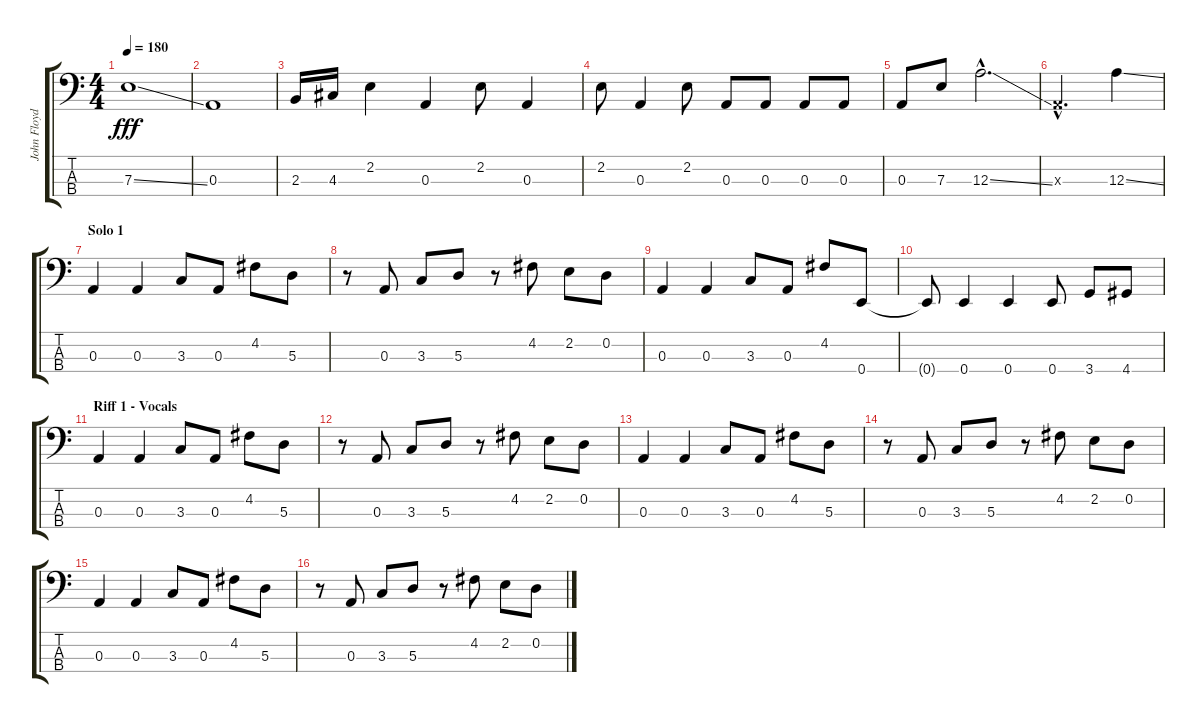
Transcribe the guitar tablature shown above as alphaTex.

\track ("John Floyd" "John Floyd") {instrument acousticguitarsteel}
\staff {score tabs}
\tuning (G2 D2 A1 E1) {hide}
\ts (4 4)
\tempo 180
\clef f4
\ks c
7.3{ss}.1{dy fff} |
0.3.1 |
2.3.16 4.3.16 2.2.4 0.3.4 2.2.8 0.3.4 |
2.2.8 0.3.4 2.2.8 0.3.8 0.3.8 0.3.8 0.3.8 |
0.3.8 7.3.8 12.3{ss hac}.2{d} |
0.3{hac x}.2{d} 12.3{ss}.4 |
\section ("" "Solo 1")
0.3.4 0.3.4 3.3.8 0.3.8 4.2.8 5.3.8 |
r.8 0.3.8 3.3.8 5.3.8 r.8 4.2.8 2.2.8 0.2.8 |
0.3.4 0.3.4 3.3.8 0.3.8 4.2.8 0.4.8 |
0.4{t}.8 0.4.4 0.4.4 0.4.8 3.4.8 4.4.8 |
\section ("" "Riff 1 - Vocals")
0.3.4 0.3.4 3.3.8 0.3.8 4.2.8 5.3.8 |
r.8 0.3.8 3.3.8 5.3.8 r.8 4.2.8 2.2.8 0.2.8 |
0.3.4 0.3.4 3.3.8 0.3.8 4.2.8 5.3.8 |
r.8 0.3.8 3.3.8 5.3.8 r.8 4.2.8 2.2.8 0.2.8 |
0.3.4 0.3.4 3.3.8 0.3.8 4.2.8 5.3.8 |
r.8 0.3.8 3.3.8 5.3.8 r.8 4.2.8 2.2.8 0.2.8
